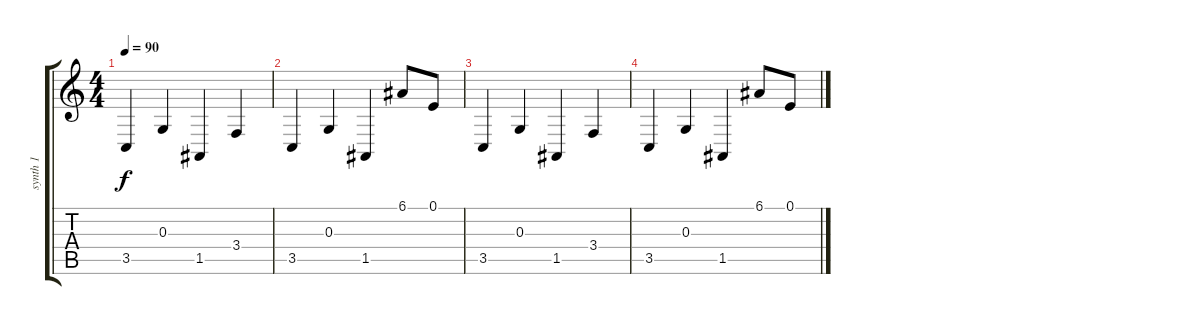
\track ("synth 1" "synth 1") {instrument synthstrings1}
\staff {score tabs}
\tuning (E4 B3 G3 D3 A2 E2) {hide}
\ts (4 4)
\tempo 90
\clef g2
\ks c
3.5.4{dy f} 0.3.4 1.5.4 3.4.4 |
3.5.4 0.3.4 1.5.4 6.1.8 0.1.8 |
3.5.4 0.3.4 1.5.4 3.4.4 |
3.5.4 0.3.4 1.5.4 6.1.8 0.1.8
